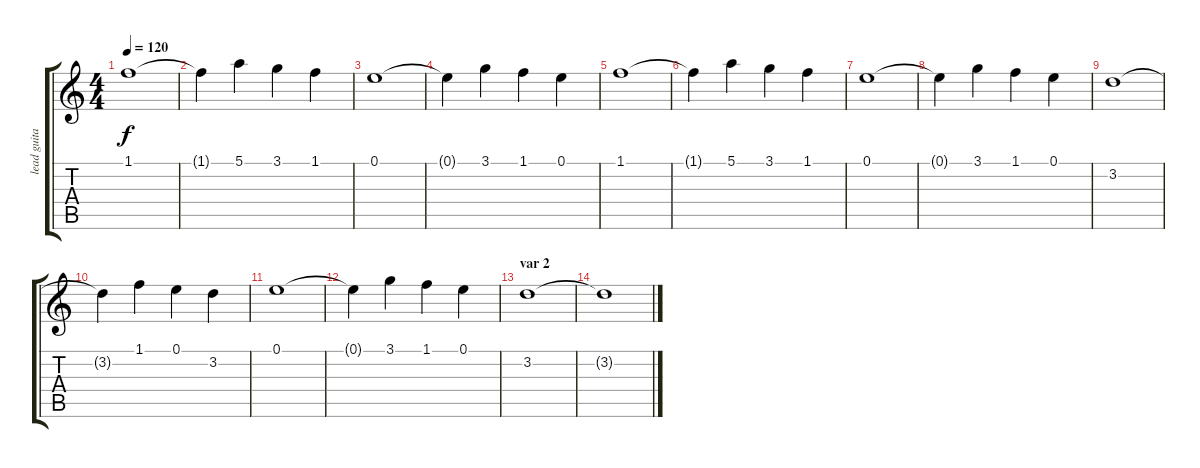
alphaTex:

\track ("lead guitar - Manny" "lead guita") {instrument distortionguitar}
\staff {score tabs}
\tuning (E4 B3 G3 D3 A2 E2) {hide}
\ts (4 4)
\tempo 120
\clef g2
\ks c
1.1.1{dy f volume 14 instrument distortionguitar} |
1.1{t}.4 5.1.4 3.1.4 1.1.4 |
0.1.1 |
0.1{t}.4 3.1.4 1.1.4 0.1.4 |
1.1.1{volume 14 instrument distortionguitar} |
1.1{t}.4 5.1.4 3.1.4 1.1.4 |
0.1.1 |
0.1{t}.4 3.1.4 1.1.4 0.1.4 |
3.2.1{volume 14 instrument distortionguitar} |
3.2{t}.4 1.1.4 0.1.4 3.2.4 |
0.1.1 |
0.1{t}.4 3.1.4 1.1.4 0.1.4 |
\section ("" "var 2")
3.2.1{volume 10} |
3.2{t}.1{volume 0}
